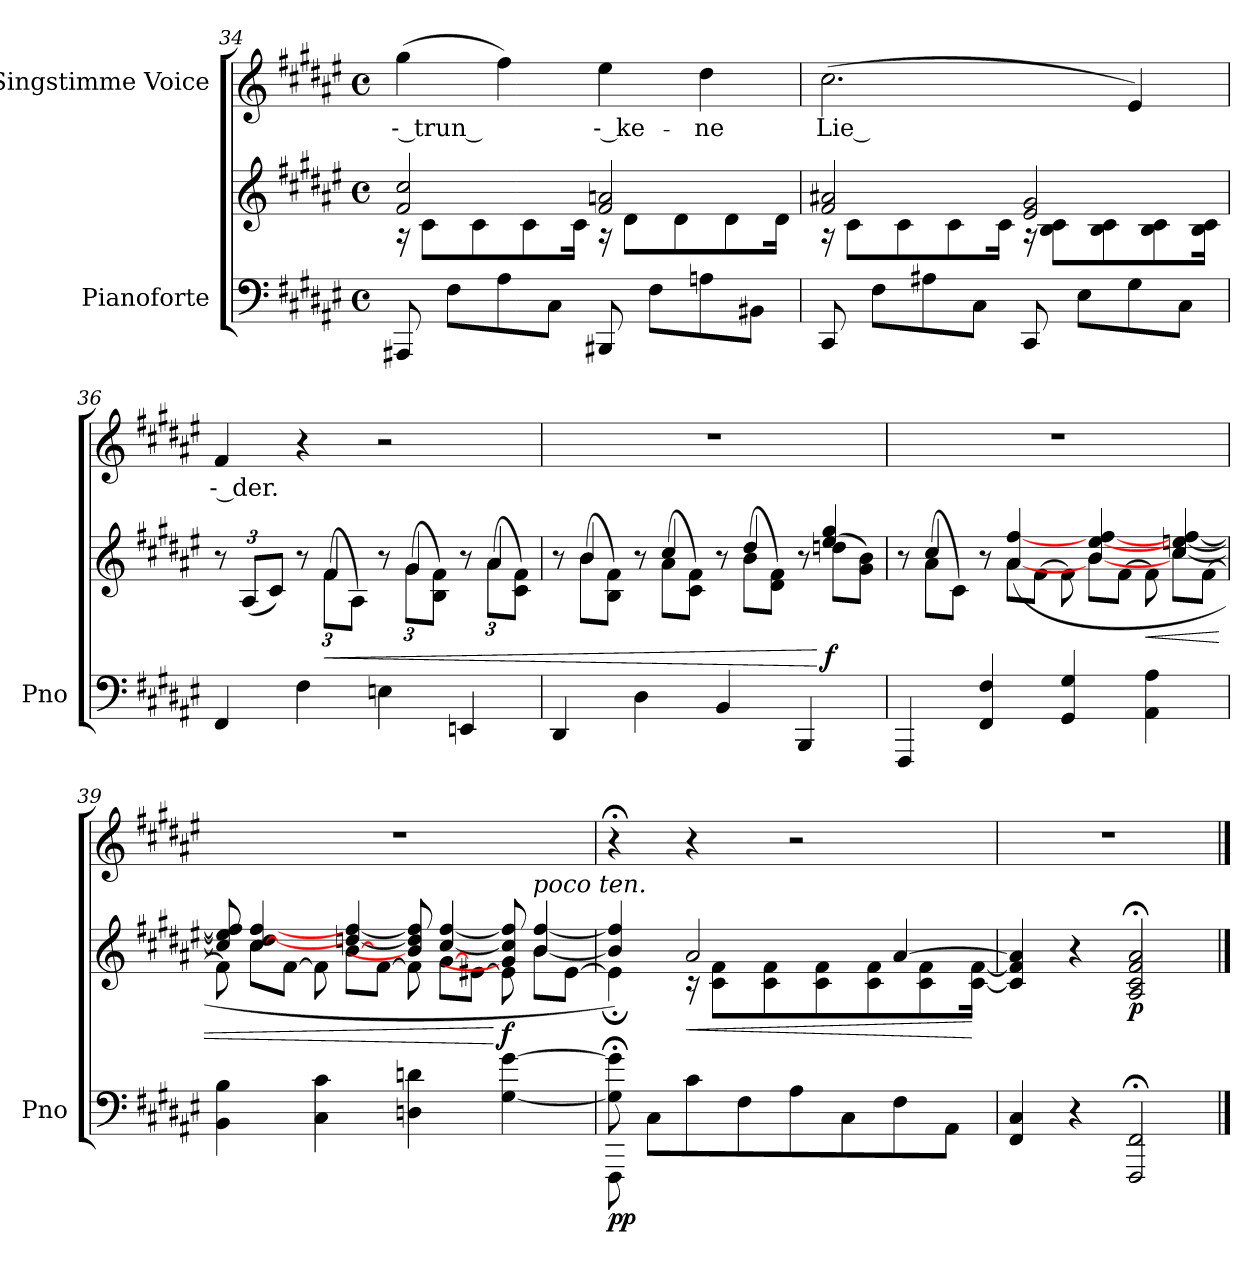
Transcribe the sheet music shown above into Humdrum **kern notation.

**kern	**kern	**dynam	**kern	**text
*part2	*part2	*part2	*part1	*part1
*staff3	*staff2	*staff2/3	*staff1	*staff1
*I"Pianoforte	*	*	*I"Singstimme Voice	*
*I'Pno	*	*	*	*
*clefF4	*clefG2	*	*clefG2	*
*k[f#c#g#d#a#e#]	*k[f#c#g#d#a#e#]	*	*k[f#c#g#d#a#e#]	*
*M4/4	*M4/4	*	*M4/4	*
*met(c)	*met(c)	*	*met(c)	*
=34	=34	=34	=34	=34
*	*^	*	*	*
8AAA#X/	2f#/ 2cc#/	16r	.	(>4gg#\	-- trun --
.	.	8c#\L	.	.	.
8F#\L	.	.	.	.	.
.	.	8c#\	.	.	.
8A#\	.	.	.	4ff#\)	.
.	.	8c#\	.	.	.
8C#\J	.	.	.	.	.
.	.	16c#\Jk	.	.	.
8BBB#X/	2f#/ 2an/	16r	.	4ee#\	-- ke-
.	.	8d#\L	.	.	.
8F#\L	.	.	.	.	.
.	.	8d#\	.	.	.
8An\	.	.	.	4dd#\	-ne
.	.	8d#\	.	.	.
8BB#X\J	.	.	.	.	.
.	.	16d#\Jk	.	.	.
=35	=35	=35	=35	=35	=35
8CC#/	2f#/ 2a#X/	16r	.	(>2.cc#\	Lie --
.	.	8c#\L	.	.	.
8F#\L	.	.	.	.	.
.	.	8c#\	.	.	.
8A#X\	.	.	.	.	.
.	.	8c#\	.	.	.
8C#\J	.	.	.	.	.
.	.	16c#\Jk	.	.	.
8CC#/	2e#/ 2g#/	16r	.	.	.
.	.	8B\ 8c#\L	.	.	.
8E#\L	.	.	.	.	.
.	.	8B\ 8c#\	.	.	.
8G#\	.	.	.	4e#/)	.
.	.	8B\ 8c#\	.	.	.
8C#\J	.	.	.	.	.
.	.	16B\ 16c#\Jk	.	.	.
=36	=36	=36	=36	=36	=36
*	*Xbrackettup	*	*	*	*
4FF#/	12r	4ryy	.	4f#/	-- der.
.	(<12A#/L	.	.	.	.
.	12c#/J)	.	.	.	.
*	*	*Xtuplet	*	*	*
4F#\	12r	12ryy	.	4r	.
!	!	!	!LO:HP:b	!	!
.	(<12f#\L	6f#/	<	.	.
.	12A#\J)	.	.	.	.
*	*tuplet	*Xtuplet	*	*	*
4En\	12r	12ryy	.	2r	.
.	(<12g#\L	6g#/	.	.	.
.	12B\ 12f#\J)	.	.	.	.
*	*tuplet	*Xtuplet	*	*	*
4EEn/	12r	12ryy	.	.	.
.	(<12a#\L	6a#/	.	.	.
.	12c#\ 12f#\J)	.	.	.	.
=37	=37	=37	=37	=37	=37
4DD#/	12r	12ryy	.	1r	.
.	(<12b\L	6b/	.	.	.
.	12B\ 12f#\J)	.	.	.	.
4D#\	12r	12ryy	.	.	.
.	(<12a#\L	6cc#/	.	.	.
.	12c#\ 12f#\J)	.	.	.	.
4BB/	12r	12ryy	.	.	.
.	(<12b\L	6dd#/	.	.	.
.	12d#\ 12f#\J)	.	.	.	.
4BBB/	12r	12ryy	.	.	.
!	!	!	!LO:DY:n=1:b	!	!
.	(<12ddn\L	6ee#/ 6gg#/	[ f	.	.
.	12g#\ 12b\J)	.	.	.	.
=38	=38	=38	=38	=38	=38
4FFF#/	12r	12ryy	.	1r	.
.	(<12a#\L	6cc#/	.	.	.
.	12c#\J)	.	.	.	.
4FF#/ 4F#/	12r	12ryy	.	.	.
.	12a#\L	([4a#/ [4ff#/	.	.	.
.	[12f#\J	.	.	.	.
4GG#/ 4G#/	12f#\]	.	.	.	.
.	12b\L	[4b/ [4ee#/ [4ff#/	.	.	.
.	[12f#\J	.	.	.	.
!	!	!	!LO:HP:b	!	!
4AA#\ 4A#\	12f#\]	.	<	.	.
.	12cc#\L	[6cc#/ [6een/ [6ff#/	.	.	.
.	[12f#\J	.	.	.	.
=39	=39	=39	=39	=39	=39
4BB\ 4B\	12f#\]	12cc#/] 12ee/] 12ff#/]	.	1r	.
.	[>12cc#\L	4cc#/ [4dd#/ [4ff#/	.	.	.
.	[12f#\J	.	.	.	.
4C#\ 4c#\	12f#\]	.	.	.	.
.	[>12b\L	[6ddn/ [6ff#/	.	.	.
.	[12f#\J	.	.	.	.
4Dn\ 4dn\	12f#\]	12b/] 12dd/] 12ff#/]	.	.	.
.	[>12g#\L	[6cc#/ [6ff#/	.	.	.
.	[12e#X\J	.	.	.	.
!	!	!	!LO:DY:n=1:b	!	!
[4G#\ [>4g#\	12e#\]	12g#/] 12cc#/] 12ff#/]	[ f	.	.
!	!LO:TX:i:t=poco ten.	!	!	!	!
.	12b\L	[6b/ [6ff#/	.	.	.
.	[12e#\J	.	.	.	.
=40	=40	=40	=40	=40	=40
*^	*	*	*	*	*
!	!	!	!	!LO:DY:b=2	!	!
!	!	!	!	!LO:DY:n=1:b	!	!
8FFF#;<\	8G#\] 8g#\]	4e#\]	4b/]; 4ff#/];)	p p	4r;<	.
8C#\L	2..ryy	.	.	.	.	.
!	!	!	!	!LO:HP:b	!	!
8c#\	.	2a#/	16r	<	4r	.
.	.	.	8c#\ 8f#\L	.	.	.
8F#\	.	.	.	.	.	.
.	.	.	8c#\ 8f#\	.	.	.
8A#\	.	.	.	.	2r	.
.	.	.	8c#\ 8f#\	.	.	.
8C#\	.	.	.	.	.	.
.	.	.	8c#\ 8f#\	.	.	.
8F#\	.	[4a#/	.	.	.	.
.	.	.	8c#\ 8f#\	.	.	.
8AA#\J	.	.	.	.	.	.
.	.	.	[16c#\ [16f#\Jk	[	.	.
*v	*v	*	*	*	*	*
*	*v	*v	*	*	*
=41	=41	=41	=41	=41
4FF#/ 4C#/	4c#/] 4f#/] 4a#/]	.	1r	.
4r	4r	.	.	.
!	!	!LO:DY:b	!	!
2FFF#/; 2FF#/;	2A#/;< 2c#/;< 2f#/;< 2a#/;<	p	.	.
==	==	==	==	==
*-	*-	*-	*-	*-
